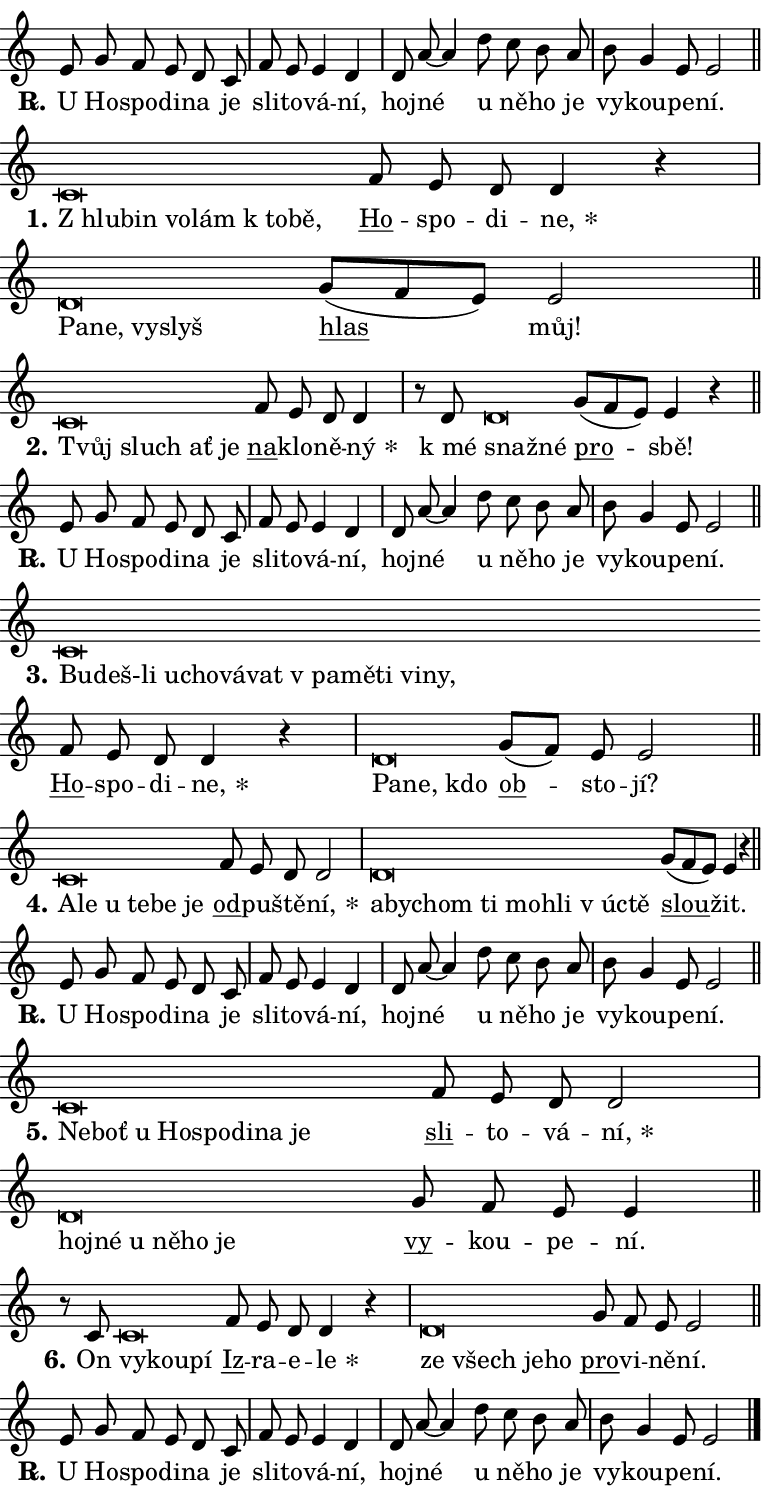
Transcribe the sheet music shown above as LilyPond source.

\version "2.24.0"
\header { tagline = "" }
\paper {
  indent = 0\cm
  top-margin = 0\cm
  right-margin = 0.13\cm % to fit lyric hyphens
  bottom-margin = 0\cm
  left-margin = 0\cm
  paper-width = 13\cm
  page-breaking = #ly:one-page-breaking
  system-system-spacing.basic-distance = #11
  score-system-spacing.basic-distance = #11
  ragged-last = ##f
}


%% Author: Thomas Morley
%% https://lists.gnu.org/archive/html/lilypond-user/2020-05/msg00002.html
#(define (line-position grob)
"Returns position of @var[grob} in current system:
   @code{'start}, if at first time-step
   @code{'end}, if at last time-step
   @code{'middle} otherwise
"
  (let* ((col (ly:item-get-column grob))
         (ln (ly:grob-object col 'left-neighbor))
         (rn (ly:grob-object col 'right-neighbor))
         (col-to-check-left (if (ly:grob? ln) ln col))
         (col-to-check-right (if (ly:grob? rn) rn col))
         (break-dir-left
           (and
             (ly:grob-property col-to-check-left 'non-musical #f)
             (ly:item-break-dir col-to-check-left)))
         (break-dir-right
           (and
             (ly:grob-property col-to-check-right 'non-musical #f)
             (ly:item-break-dir col-to-check-right))))
        (cond ((eqv? 1 break-dir-left) 'start)
              ((eqv? -1 break-dir-right) 'end)
              (else 'middle))))

#(define (tranparent-at-line-position vctor)
  (lambda (grob)
  "Relying on @code{line-position} select the relevant enry from @var{vctor}.
Used to determine transparency,"
    (case (line-position grob)
      ((end) (not (vector-ref vctor 0)))
      ((middle) (not (vector-ref vctor 1)))
      ((start) (not (vector-ref vctor 2))))))

noteHeadBreakVisibility =
#(define-music-function (break-visibility)(vector?)
"Makes @code{NoteHead}s transparent relying on @var{break-visibility}"
#{
  \override NoteHead.transparent =
    #(tranparent-at-line-position break-visibility)
#})

#(define delete-ledgers-for-transparent-note-heads
  (lambda (grob)
    "Reads whether a @code{NoteHead} is transparent.
If so this @code{NoteHead} is removed from @code{'note-heads} from
@var{grob}, which is supposed to be @code{LedgerLineSpanner}.
As a result ledgers are not printed for this @code{NoteHead}"
    (let* ((nhds-array (ly:grob-object grob 'note-heads))
           (nhds-list
             (if (ly:grob-array? nhds-array)
                 (ly:grob-array->list nhds-array)
                 '()))
           ;; Relies on the transparent-property being done before
           ;; Staff.LedgerLineSpanner.after-line-breaking is executed.
           ;; This is fragile ...
           (to-keep
             (remove
               (lambda (nhd)
                 (ly:grob-property nhd 'transparent #f))
               nhds-list)))
      ;; TODO find a better method to iterate over grob-arrays, similiar
      ;; to filter/remove etc for lists
      ;; For now rebuilt from scratch
      (set! (ly:grob-object grob 'note-heads)  '())
      (for-each
        (lambda (nhd)
          (ly:pointer-group-interface::add-grob grob 'note-heads nhd))
        to-keep))))

squashNotes = {
  \override NoteHead.X-extent = #'(-0.2 . 0.2)
  \override NoteHead.Y-extent = #'(-0.75 . 0)
  \override NoteHead.stencil =
    #(lambda (grob)
       (let ((pos (ly:grob-property grob 'staff-position)))
         (begin
           (if (< pos -7) (display "ERROR: Lower brevis then expected\n") (display ""))
           (if (<= pos -6) ly:text-interface::print ly:note-head::print))))
}
unSquashNotes = {
  \revert NoteHead.X-extent
  \revert NoteHead.Y-extent
  \revert NoteHead.stencil
}

hideNotes = \noteHeadBreakVisibility #begin-of-line-visible
unHideNotes = \noteHeadBreakVisibility #all-visible

% work-around for resetting accidentals
% https://lilypond.org/doc/v2.23/Documentation/notation/displaying-rhythms#unmetered-music
cadenzaMeasure = {
  \cadenzaOff
  \partial 1024 s1024
  \cadenzaOn
}

#(define-markup-command (accent layout props text) (markup?)
  "Underline accented syllable"
  (interpret-markup layout props
    #{\markup \override #'(offset . 4.3) \underline { #text }#}))

responsum = \markup \concat {
  "R" \hspace #-1.05 \path #0.1 #'((moveto 0 0.07) (lineto 0.9 0.8)) \hspace #0.05 "."
}

spaceSize = #0.6828661417322834 % exact space size for TeX Gyre Schola

\layout {
  \context {
    \Staff
    \remove "Time_signature_engraver"
    \override LedgerLineSpanner.after-line-breaking = #delete-ledgers-for-transparent-note-heads
  }
  \context {
    \Lyrics {
      \override LyricSpace.minimum-distance = \spaceSize
      \override LyricText.font-name = #"TeX Gyre Schola"
      \override LyricText.font-size = 1
      \override StanzaNumber.font-name = #"TeX Gyre Schola Bold"
      \override StanzaNumber.font-size = 1
    }
  }
  \context {
    \Score 
    \override NoteHead.text =
      #(lambda (grob) 
        (let ((pos (ly:grob-property grob 'staff-position)))
          #{\markup {
            \combine
              \halign #-0.55 \raise #(if (= pos -6) 0 0.5) \override #'(thickness . 2) \draw-line #'(3.2 . 0)
              \musicglyph "noteheads.sM1"
          }#}))
  }
}

% magnetic-lyrics.ily
%
%   written by
%     Jean Abou Samra <jean@abou-samra.fr>
%     Werner Lemberg <wl@gnu.org>
%
%   adapted by
%     Jiri Hon <jiri.hon@gmail.com>
%
% Version 2022-Apr-15

% https://www.mail-archive.com/lilypond-user@gnu.org/msg149350.html

#(define (Left_hyphen_pointer_engraver context)
   "Collect syllable-hyphen-syllable occurrences in lyrics and store
them in properties.  This engraver only looks to the left.  For
example, if the lyrics input is @code{foo -- bar}, it does the
following.

@itemize @bullet
@item
Set the @code{text} property of the @code{LyricHyphen} grob between
@q{foo} and @q{bar} to @code{foo}.

@item
Set the @code{left-hyphen} property of the @code{LyricText} grob with
text @q{foo} to the @code{LyricHyphen} grob between @q{foo} and
@q{bar}.
@end itemize

Use this auxiliary engraver in combination with the
@code{lyric-@/text::@/apply-@/magnetic-@/offset!} hook."
   (let ((hyphen #f)
         (text #f))
     (make-engraver
      (acknowledgers
       ((lyric-syllable-interface engraver grob source-engraver)
        (set! text grob)))
      (end-acknowledgers
       ((lyric-hyphen-interface engraver grob source-engraver)
        ;(when (not (grob::has-interface grob 'lyric-space-interface))
          (set! hyphen grob)));)
      ((stop-translation-timestep engraver)
       (when (and text hyphen)
         (ly:grob-set-object! text 'left-hyphen hyphen))
       (set! text #f)
       (set! hyphen #f)))))

#(define (lyric-text::apply-magnetic-offset! grob)
   "If the space between two syllables is less than the value in
property @code{LyricText@/.details@/.squash-threshold}, move the right
syllable to the left so that it gets concatenated with the left
syllable.

Use this function as a hook for
@code{LyricText@/.after-@/line-@/breaking} if the
@code{Left_@/hyphen_@/pointer_@/engraver} is active."
   (let ((hyphen (ly:grob-object grob 'left-hyphen #f)))
     (when hyphen
       (let ((left-text (ly:spanner-bound hyphen LEFT)))
         (when (grob::has-interface left-text 'lyric-syllable-interface)
           (let* ((common (ly:grob-common-refpoint grob left-text X))
                  (this-x-ext (ly:grob-extent grob common X))
                  (left-x-ext
                   (begin
                     ;; Trigger magnetism for left-text.
                     (ly:grob-property left-text 'after-line-breaking)
                     (ly:grob-extent left-text common X)))
                  ;; `delta` is the gap width between two syllables.
                  (delta (- (interval-start this-x-ext)
                            (interval-end left-x-ext)))
                  (details (ly:grob-property grob 'details))
                  (threshold (assoc-get 'squash-threshold details 0.2)))
             (when (< delta threshold)
               (let* (;; We have to manipulate the input text so that
                      ;; ligatures crossing syllable boundaries are not
                      ;; disabled.  For languages based on the Latin
                      ;; script this is essentially a beautification.
                      ;; However, for non-Western scripts it can be a
                      ;; necessity.
                      (lt (ly:grob-property left-text 'text))
                      (rt (ly:grob-property grob 'text))
                      (is-space (grob::has-interface hyphen 'lyric-space-interface))
                      (space (if is-space " " ""))
                      (extra-delta (if is-space spaceSize 0))
                      ;; Append new syllable.
                      (ltrt-space (if (and (string? lt) (string? rt))
                                (string-append lt space rt)
                                (make-concat-markup (list lt space rt))))
                      ;; Right-align `ltrt` to the right side.
                      (ltrt-space-markup (grob-interpret-markup
                               grob
                               (make-translate-markup
                                (cons (interval-length this-x-ext) 0)
                                (make-right-align-markup ltrt-space)))))
                 (begin
                   ;; Don't print `left-text`.
                   (ly:grob-set-property! left-text 'stencil #f)
                   ;; Set text and stencil (which holds all collected
                   ;; syllables so far) and shift it to the left.
                   (ly:grob-set-property! grob 'text ltrt-space)
                   (ly:grob-set-property! grob 'stencil ltrt-space-markup)
                   (ly:grob-translate-axis! grob (- (- delta extra-delta)) X))))))))))


#(define (lyric-hyphen::displace-bounds-first grob)
   ;; Make very sure this callback isn't triggered too early.
   (let ((left (ly:spanner-bound grob LEFT))
         (right (ly:spanner-bound grob RIGHT)))
     (ly:grob-property left 'after-line-breaking)
     (ly:grob-property right 'after-line-breaking)
     (ly:lyric-hyphen::print grob)))

squashThreshold = #0.4

\layout {
  \context {
    \Lyrics
    \consists #Left_hyphen_pointer_engraver
    \override LyricText.after-line-breaking =
      #lyric-text::apply-magnetic-offset!
    \override LyricHyphen.stencil = #lyric-hyphen::displace-bounds-first
    \override LyricText.details.squash-threshold = \squashThreshold
    \override LyricHyphen.minimum-distance = 0
    \override LyricHyphen.minimum-length = \squashThreshold
  }
}

squashText = \override LyricText.details.squash-threshold = 9999
unSquashText = \override LyricText.details.squash-threshold = \squashThreshold

leftText = \override LyricText.self-alignment-X = #LEFT
unLeftText = \revert LyricText.self-alignment-X

starOffset = #(lambda (grob) 
                (let ((x_offset (ly:self-alignment-interface::aligned-on-x-parent grob)))
                  (if (= x_offset 0) 0 (+ x_offset 1.2))))

star = #(define-music-function (syllable)(string?)
"Append star separator at the end of a syllable"
#{
  \once \override LyricText.X-offset = #starOffset
  \lyricmode { \markup {
    #syllable
    \override #'((font-name . "TeX Gyre Schola Bold")) \hspace #0.2 \lower #0.65 \larger "*"
  } }
#})

starAccent = #(define-music-function (syllable)(string?)
"Append star separator at the end of a syllable and make accent"
#{
  \once \override LyricText.X-offset = #starOffset
  \lyricmode { \markup {
    \accent #syllable
    \override #'((font-name . "TeX Gyre Schola Bold")) \hspace #0.2 \lower #0.65 \larger "*"
  } }
#})

breath = #(define-music-function (syllable)(string?)
"Append breathing indicator at the end of a syllable"
#{
  \lyricmode { \markup { #syllable "+" } }
#})

optionalBreath = #(define-music-function (syllable)(string?)
"Append optional breathing indicator at the end of a syllable"
#{
  \lyricmode { \markup { #syllable "(+)" } }
#})


\score {
    <<
        \new Voice = "melody" { \cadenzaOn \key c \major \relative { e'8 g f e d c \cadenzaMeasure \bar "|" f e e4 d \cadenzaMeasure \bar "|" d8 a'8~ a4 \bar "" d8 c b a \cadenzaMeasure \bar "|" b g4 e8 e2 \cadenzaMeasure \bar "||" \break } }
        \new Lyrics \lyricsto "melody" { \lyricmode { \set stanza = \responsum
U Ho -- spo -- di -- na je sli -- to -- vá -- ní, hoj -- né u ně -- ho je vy -- kou -- pe -- ní. } }
    >>
    \layout {}
}

\score {
    <<
        \new Voice = "melody" { \cadenzaOn \key c \major \relative { \squashNotes c'\breve*1/16 \hideNotes \breve*1/16 \bar "" \breve*1/16 \bar "" \breve*1/16 \bar "" \breve*1/16 \breve*1/16 \bar "" \unHideNotes \unSquashNotes \bar "" f8 e d d4 r \cadenzaMeasure \bar "|" \squashNotes d\breve*1/16 \hideNotes \breve*1/16 \bar "" \breve*1/16 \breve*1/16 \bar "" \unHideNotes \unSquashNotes \bar "" g8[( f e)] e2 \cadenzaMeasure \bar "||" \break } }
        \new Lyrics \lyricsto "melody" { \lyricmode { \set stanza = "1."
\leftText "Z hlu" -- \squashText bin vo -- lám "k to" -- bě, \unLeftText \unSquashText \markup \accent Ho -- spo -- di -- \star ne, \leftText Pa -- \squashText ne, vy -- slyš \unLeftText \unSquashText \markup \accent hlas můj! } }
    >>
    \layout {}
}

\score {
    <<
        \new Voice = "melody" { \cadenzaOn \key c \major \relative { \squashNotes c'\breve*1/16 \hideNotes \breve*1/16 \bar "" \breve*1/16 \breve*1/16 \bar "" \unHideNotes \unSquashNotes \bar "" f8 e d d4 \cadenzaMeasure \bar "|" r8 d8 \squashNotes d\breve*1/16 \hideNotes \breve*1/16 \bar "" \unHideNotes \unSquashNotes \bar "" g8[( f e)] e4 r \cadenzaMeasure \bar "||" \break } }
        \new Lyrics \lyricsto "melody" { \lyricmode { \set stanza = "2."
\leftText Tvůj \squashText sluch ať je \unLeftText \unSquashText \markup \accent na -- klo -- ně -- \star ný "k mé" \leftText snaž -- \squashText né \unLeftText \unSquashText \markup \accent pro -- sbě! } }
    >>
    \layout {}
}

\score {
    <<
        \new Voice = "melody" { \cadenzaOn \key c \major \relative { e'8 g f e d c \cadenzaMeasure \bar "|" f e e4 d \cadenzaMeasure \bar "|" d8 a'8~ a4 \bar "" d8 c b a \cadenzaMeasure \bar "|" b g4 e8 e2 \cadenzaMeasure \bar "||" \break } }
        \new Lyrics \lyricsto "melody" { \lyricmode { \set stanza = \responsum
U Ho -- spo -- di -- na je sli -- to -- vá -- ní, hoj -- né u ně -- ho je vy -- kou -- pe -- ní. } }
    >>
    \layout {}
}

\score {
    <<
        \new Voice = "melody" { \cadenzaOn \key c \major \relative { \squashNotes c'\breve*1/16 \hideNotes \breve*1/16 \bar "" \breve*1/16 \bar "" \breve*1/16 \bar "" \breve*1/16 \bar "" \breve*1/16 \bar "" \breve*1/16 \bar "" \breve*1/16 \bar "" \breve*1/16 \bar "" \breve*1/16 \breve*1/16 \bar "" \unHideNotes \unSquashNotes \bar "" f8 e d d4 r \cadenzaMeasure \bar "|" \squashNotes d\breve*1/16 \hideNotes \breve*1/16 \breve*1/16 \bar "" \unHideNotes \unSquashNotes \bar "" g8[( f)] e e2 \cadenzaMeasure \bar "||" \break } }
        \new Lyrics \lyricsto "melody" { \lyricmode { \set stanza = "3."
\leftText Bu -- \squashText deš-li u -- cho -- vá -- vat "v pa" -- mě -- ti vi -- ny, \unLeftText \unSquashText \markup \accent Ho -- spo -- di -- \star ne, \leftText Pa -- \squashText ne, kdo \unLeftText \unSquashText \markup \accent ob -- sto -- jí? } }
    >>
    \layout {}
}

\score {
    <<
        \new Voice = "melody" { \cadenzaOn \key c \major \relative { \squashNotes c'\breve*1/16 \hideNotes \breve*1/16 \bar "" \breve*1/16 \bar "" \breve*1/16 \bar "" \breve*1/16 \breve*1/16 \bar "" \unHideNotes \unSquashNotes \bar "" f8 e d d2 \cadenzaMeasure \bar "|" \squashNotes d\breve*1/16 \hideNotes \breve*1/16 \bar "" \breve*1/16 \bar "" \breve*1/16 \bar "" \breve*1/16 \bar "" \breve*1/16 \bar "" \breve*1/16 \breve*1/16 \bar "" \unHideNotes \unSquashNotes \bar "" g8[( f e)] e4 r \cadenzaMeasure \bar "||" \break } }
        \new Lyrics \lyricsto "melody" { \lyricmode { \set stanza = "4."
\leftText A -- \squashText le u te -- be je \unLeftText \unSquashText \markup \accent od -- pu -- ště -- \star ní, \leftText a -- \squashText by -- chom ti mo -- hli "v ú" -- ctě \unLeftText \unSquashText \markup \accent slou -- žit. } }
    >>
    \layout {}
}

\score {
    <<
        \new Voice = "melody" { \cadenzaOn \key c \major \relative { e'8 g f e d c \cadenzaMeasure \bar "|" f e e4 d \cadenzaMeasure \bar "|" d8 a'8~ a4 \bar "" d8 c b a \cadenzaMeasure \bar "|" b g4 e8 e2 \cadenzaMeasure \bar "||" \break } }
        \new Lyrics \lyricsto "melody" { \lyricmode { \set stanza = \responsum
U Ho -- spo -- di -- na je sli -- to -- vá -- ní, hoj -- né u ně -- ho je vy -- kou -- pe -- ní. } }
    >>
    \layout {}
}

\score {
    <<
        \new Voice = "melody" { \cadenzaOn \key c \major \relative { \squashNotes c'\breve*1/16 \hideNotes \breve*1/16 \bar "" \breve*1/16 \bar "" \breve*1/16 \bar "" \breve*1/16 \bar "" \breve*1/16 \bar "" \breve*1/16 \breve*1/16 \bar "" \unHideNotes \unSquashNotes \bar "" f8 e d d2 \cadenzaMeasure \bar "|" \squashNotes d\breve*1/16 \hideNotes \breve*1/16 \bar "" \breve*1/16 \bar "" \breve*1/16 \bar "" \breve*1/16 \breve*1/16 \bar "" \unHideNotes \unSquashNotes \bar "" g8 f e e4 \cadenzaMeasure \bar "||" \break } }
        \new Lyrics \lyricsto "melody" { \lyricmode { \set stanza = "5."
\leftText Ne -- \squashText boť u Ho -- spo -- di -- na je \unLeftText \unSquashText \markup \accent sli -- to -- vá -- \star ní, \leftText hoj -- \squashText né u ně -- ho je \unLeftText \unSquashText \markup \accent vy -- kou -- pe -- ní. } }
    >>
    \layout {}
}

\score {
    <<
        \new Voice = "melody" { \cadenzaOn \key c \major \relative { r8 c'8 \squashNotes c\breve*1/16 \hideNotes \breve*1/16 \breve*1/16 \bar "" \unHideNotes \unSquashNotes \bar "" f8 e d d4 r \cadenzaMeasure \bar "|" \squashNotes d\breve*1/16 \hideNotes \breve*1/16 \bar "" \breve*1/16 \breve*1/16 \bar "" \unHideNotes \unSquashNotes \bar "" g8 f e e2 \cadenzaMeasure \bar "||" \break } }
        \new Lyrics \lyricsto "melody" { \lyricmode { \set stanza = "6."
On \leftText vy -- \squashText kou -- pí \unLeftText \unSquashText \markup \accent Iz -- ra -- e -- \star le \leftText ze \squashText všech je -- ho \unLeftText \unSquashText \markup \accent pro -- vi -- ně -- ní. } }
    >>
    \layout {}
}

\score {
    <<
        \new Voice = "melody" { \cadenzaOn \key c \major \relative { e'8 g f e d c \cadenzaMeasure \bar "|" f e e4 d \cadenzaMeasure \bar "|" d8 a'8~ a4 \bar "" d8 c b a \cadenzaMeasure \bar "|" b g4 e8 e2 \cadenzaMeasure \bar "||" \break } \bar "|." }
        \new Lyrics \lyricsto "melody" { \lyricmode { \set stanza = \responsum
U Ho -- spo -- di -- na je sli -- to -- vá -- ní, hoj -- né u ně -- ho je vy -- kou -- pe -- ní. } }
    >>
    \layout {}
}
